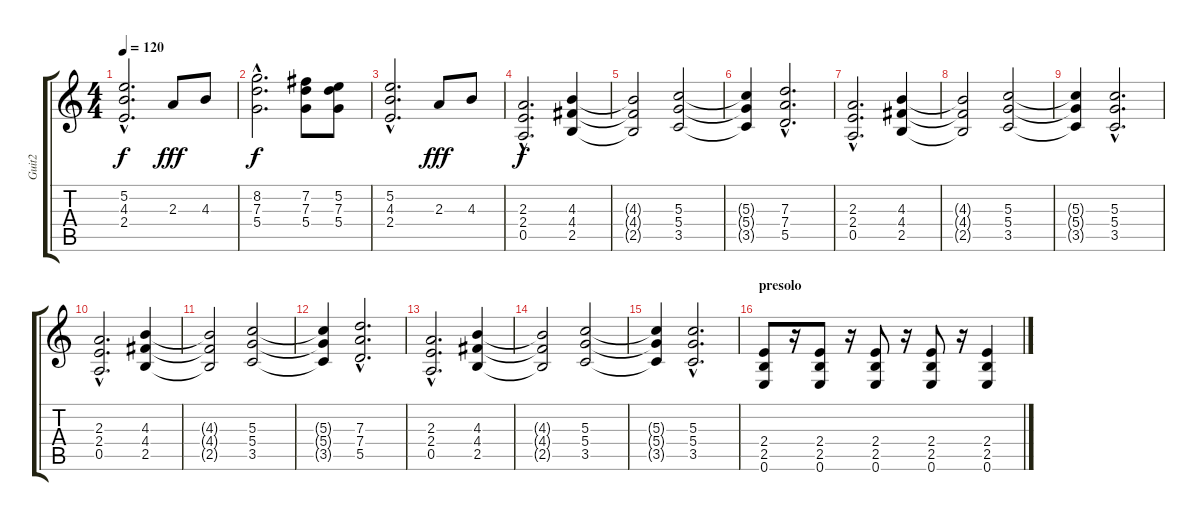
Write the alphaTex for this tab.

\track ("Guit2" "Guit2") {instrument overdrivenguitar}
\staff {score tabs}
\tuning (E4 B3 G3 D3 A2 E2) {hide}
\ts (4 4)
\tempo 120
\clef g2
\ks c
(5.2{hac} 4.3{hac} 2.4{hac}).2{d dy f} 2.3.8{dy fff} 4.3.8 |
(8.2{hac} 7.3{hac} 5.4{hac}).2{d dy f} (7.2 7.3 5.4).8 (5.2 7.3 5.4).8 |
(5.2{hac} 4.3{hac} 2.4{hac}).2{d} 2.3.8{dy fff} 4.3.8 |
(2.3{hac} 2.4{hac} 0.5{hac}).2{d dy f} (4.3 4.4 2.5).4 |
(4.3{t} 4.4{t} 2.5{t}).2 (5.3 5.4 3.5).2 |
(5.3{t} 5.4{t} 3.5{t}).4 (7.3{hac} 7.4{hac} 5.5{hac}).2{d} |
(2.3{hac} 2.4{hac} 0.5{hac}).2{d} (4.3 4.4 2.5).4 |
(4.3{t} 4.4{t} 2.5{t}).2 (5.3 5.4 3.5).2 |
(5.3{t} 5.4{t} 3.5{t}).4 (5.3{hac} 5.4{hac} 3.5{hac}).2{d} |
(2.3{hac} 2.4{hac} 0.5{hac}).2{d} (4.3 4.4 2.5).4 |
(4.3{t} 4.4{t} 2.5{t}).2 (5.3 5.4 3.5).2 |
(5.3{t} 5.4{t} 3.5{t}).4 (7.3{hac} 7.4{hac} 5.5{hac}).2{d} |
(2.3{hac} 2.4{hac} 0.5{hac}).2{d} (4.3 4.4 2.5).4 |
(4.3{t} 4.4{t} 2.5{t}).2 (5.3 5.4 3.5).2 |
(5.3{t} 5.4{t} 3.5{t}).4 (5.3{hac} 5.4{hac} 3.5{hac}).2{d} |
\section ("" "presolo")
(2.4 2.5 0.6).8 r.16 (2.4 2.5 0.6).8 r.16 (2.4 2.5 0.6).8 r.16 (2.4 2.5 0.6).8 r.16 (2.4 2.5 0.6).4
